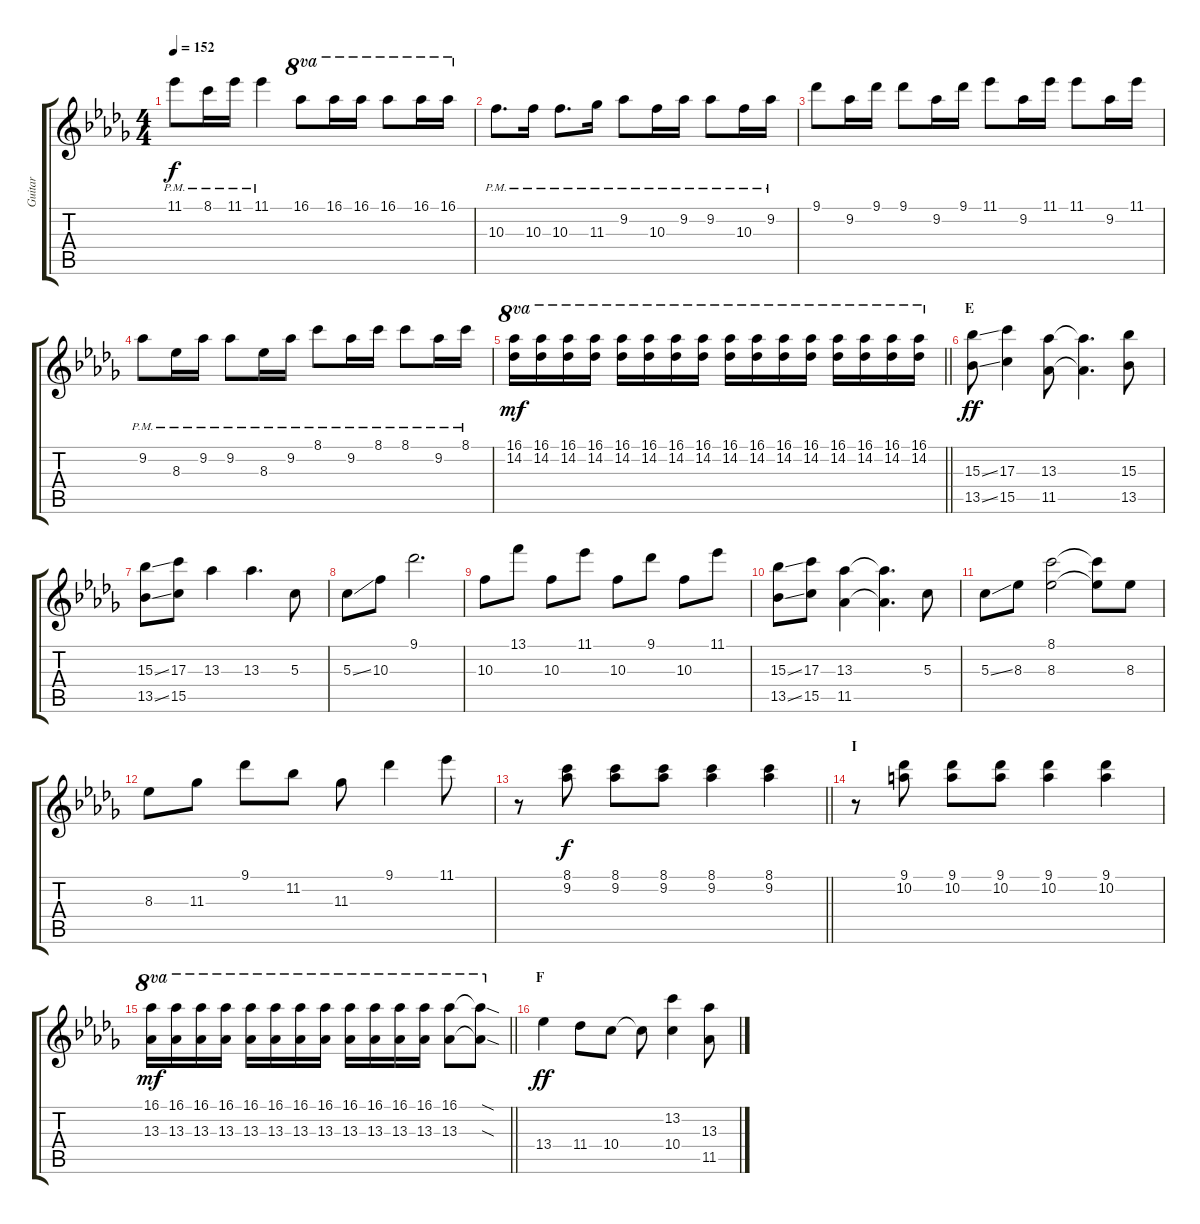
\track ("Guitar" "Guitar") {instrument distortionguitar}
\staff {score tabs}
\tuning (E4 B3 G3 D3 A2 E2) {hide}
\ts (4 4)
\tempo 152
\clef g2
\ks db
11.1{pm}.8{dy f} 8.1{pm}.16 11.1{pm}.16 11.1{pm}.4 16.1.8{ot 8va} 16.1.16{ot 8va} 16.1.16{ot 8va} 16.1.8{ot 8va} 16.1.16{ot 8va} 16.1.16{ot 8va} |
10.3{pm}.8{d} 10.3{pm}.16 10.3{pm}.8{d} 11.3{pm}.16 9.2{pm}.8 10.3{pm}.16 9.2{pm}.16 9.2{pm}.8 10.3{pm}.16 9.2{pm}.16 |
9.1.8 9.2.16 9.1.16 9.1.8 9.2.16 9.1.16 11.1.8 9.2.16 11.1.16 11.1.8 9.2.16 11.1.16 |
9.2{pm}.8 8.3{pm}.16 9.2{pm}.16 9.2{pm}.8 8.3{pm}.16 9.2{pm}.16 8.1{pm}.8 9.2{pm}.16 8.1{pm}.16 8.1{pm}.8 9.2{pm}.16 8.1{pm}.16 |
\barLineRight lightlight
(16.1 14.2).16{ot 8va dy mf} (16.1 14.2).16{ot 8va} (16.1 14.2).16{ot 8va} (16.1 14.2).16{ot 8va} (16.1 14.2).16{ot 8va} (16.1 14.2).16{ot 8va} (16.1 14.2).16{ot 8va} (16.1 14.2).16{ot 8va} (16.1 14.2).16{ot 8va} (16.1 14.2).16{ot 8va} (16.1 14.2).16{ot 8va} (16.1 14.2).16{ot 8va} (16.1 14.2).16{ot 8va} (16.1 14.2).16{ot 8va} (16.1 14.2).16{ot 8va} (16.1 14.2).16{ot 8va} |
\section ("" "E")
(15.3{ss} 13.5{ss}).8{dy ff} (17.3 15.5).4 (13.3 11.5).8 (13.3{t} 11.5{t}).4{d} (15.3 13.5).8 |
(15.3{ss} 13.5{ss}).8 (17.3 15.5).8 13.3.4 13.3.4{d} 5.3.8 |
5.3{ss}.8 10.3.8 9.1.2{d} |
10.3.8 13.1.8 10.3.8 11.1.8 10.3.8 9.1.8 10.3.8 11.1.8 |
(15.3{ss} 13.5{ss}).8 (17.3 15.5).8 (13.3 11.5).4 (13.3{t} 11.5{t}).4{d} 5.3.8 |
5.3{ss}.8 8.3.8 (8.1 8.3).2 (8.1{t} 8.3{t}).8 8.3.8 |
8.3.8 11.3.8 9.1.8 11.2.8 11.3.8 9.1.4 11.1.8 |
\barLineRight lightlight
r.8 (8.1 9.2).8{dy f} (8.1 9.2).8 (8.1 9.2).8 (8.1 9.2).4 (8.1 9.2).4 |
\section ("" "I")
r.8 (9.1 10.2).8 (9.1 10.2).8 (9.1 10.2).8 (9.1 10.2).4 (9.1 10.2).4 |
\barLineRight lightlight
(16.1 13.3).16{ot 8va dy mf} (16.1 13.3).16{ot 8va} (16.1 13.3).16{ot 8va} (16.1 13.3).16{ot 8va} (16.1 13.3).16{ot 8va} (16.1 13.3).16{ot 8va} (16.1 13.3).16{ot 8va} (16.1 13.3).16{ot 8va} (16.1 13.3).16{ot 8va} (16.1 13.3).16{ot 8va} (16.1 13.3).16{ot 8va} (16.1 13.3).16{ot 8va} (16.1 13.3).8{ot 8va} (16.1{sod t} 13.3{sod t}).8{ot 8va} |
\section ("" "F")
13.4.4{dy ff} 11.4.8 10.4.8 10.4{t}.8 (13.2 10.4).4 (13.3 11.5).8
